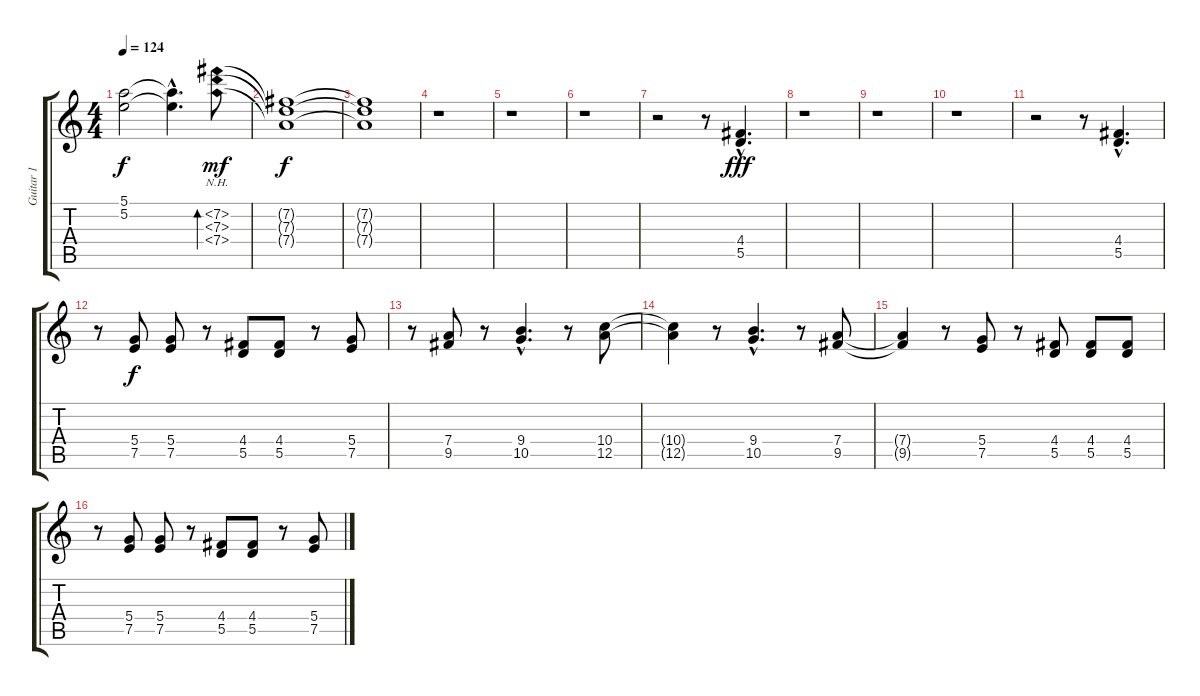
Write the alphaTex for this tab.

\track ("Guitar 1" "Guitar 1") {instrument overdrivenguitar}
\staff {score tabs}
\tuning (E4 B3 G3 D3 A2 E2) {hide}
\ts (4 4)
\tempo 124
\clef g2
\ks c
(5.1{t} 5.2{t}).2{dy f} (5.1{hac t} 5.2{hac t}).4{d} (7.2{nh} 7.3{nh} 7.4{nh}).8{bd 120 dy mf} |
(7.2{t} 7.3{t} 7.4{t}).1{dy f} |
(7.2{t} 7.3{t} 7.4{t}).1 |
r.1 |
r.1 |
r.1 |
r.2 r.8 (4.4{hac} 5.5{hac}).4{d dy fff} |
r.1 |
r.1 |
r.1 |
r.2 r.8 (4.4{hac} 5.5{hac}).4{d} |
r.8 (5.4 7.5).8{dy f} (5.4 7.5).8 r.8 (4.4 5.5).8 (4.4 5.5).8 r.8 (5.4 7.5).8 |
r.8 (7.4 9.5).8 r.8 (9.4{hac} 10.5{hac}).4{d} r.8 (10.4 12.5).8 |
(10.4{t} 12.5{t}).4 r.8 (9.4{hac} 10.5{hac}).4{d} r.8 (7.4 9.5).8 |
(7.4{t} 9.5{t}).4 r.8 (5.4 7.5).8 r.8 (4.4 5.5).8 (4.4 5.5).8 (4.4 5.5).8 |
r.8 (5.4 7.5).8 (5.4 7.5).8 r.8 (4.4 5.5).8 (4.4 5.5).8 r.8 (5.4 7.5).8
